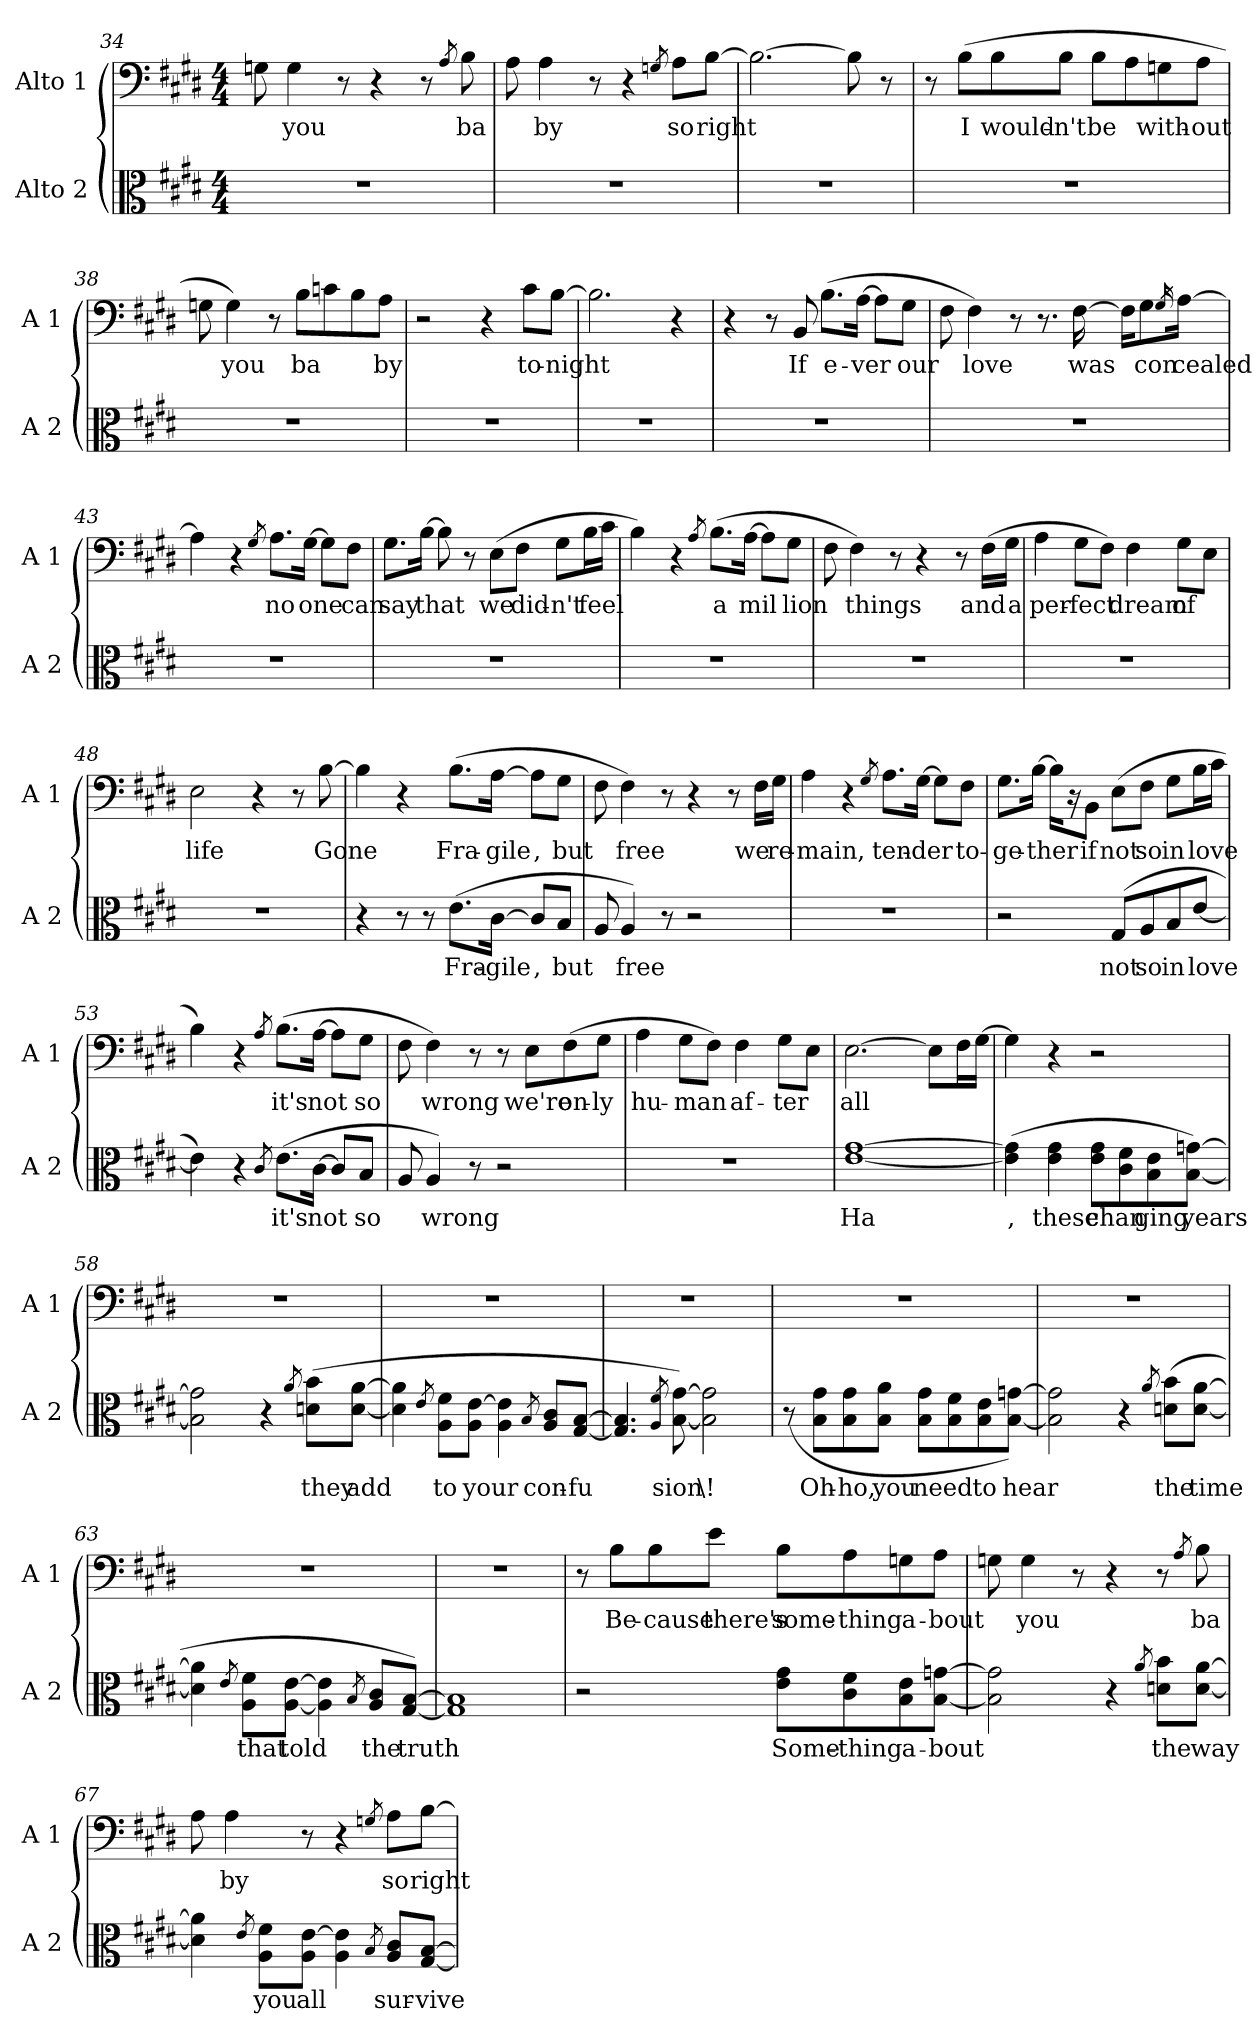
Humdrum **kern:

**kern	**text	**kern	**text
*part2	*part2	*part1	*part1
*staff2	*staff2	*staff1	*staff1
*I"Alto 2	*	*I"Alto 1	*
*I'A 2	*	*I'A 1	*
!!LO:PB:g=z
*clefC3	*	*clefF4	*
*k[f#c#g#d#]	*	*k[f#c#g#d#]	*
*E:	*	*E:	*
*M4/4	*	*M4/4	*
=34	=34	=34	=34
1r	.	8Gn\	.
!	!	!	!LO:LY:b
.	.	4G\	you
.	.	8r	.
.	.	4r	.
.	.	8r	.
.	.	8qA/	.
!	!	!	!LO:LY:b
.	.	8B\	ba
=35	=35	=35	=35
1r	.	8A\	.
!	!	!	!LO:LY:b
.	.	4A\	by
.	.	8r	.
.	.	4r	.
.	.	8qGn/	.
!	!	!	!LO:LY:b
.	.	8A\L	so
!	!	!	!LO:LY:b
.	.	[8B\J	right
=36	=36	=36	=36
1r	.	2.B\_	.
.	.	8B\]	.
.	.	8r	.
!!LO:LB:g=z
=37	=37	=37	=37
1r	.	8r	.
!	!	!	!LO:LY:b
.	.	(>8B\L	I
!	!	!	!LO:LY:b
.	.	8B\	would-
!	!	!	!LO:LY:b
.	.	8B\J	-n't
!	!	!	!LO:LY:b
.	.	8B\L	be
.	.	8A\	.
!	!	!	!LO:LY:b
.	.	8Gn\	with-
!	!	!	!LO:LY:b
.	.	8A\J	-out
=38	=38	=38	=38
1r	.	8Gn\	.
!	!	!	!LO:LY:b
.	.	4G\)	you
.	.	8r	.
!	!	!	!LO:LY:b
.	.	8B\L	ba
.	.	8cn\	.
.	.	8B\	.
!	!	!	!LO:LY:b
.	.	8A\J	by
=39	=39	=39	=39
1r	.	2r	.
.	.	4r	.
!	!	!	!LO:LY:b
.	.	8c#\L	to-
!	!	!	!LO:LY:b
.	.	[8B\J	-night
!!LO:LB:g=z
=40	=40	=40	=40
1r	.	2.B\]	.
.	.	4r	.
=41	=41	=41	=41
1r	.	4r	.
.	.	8r	.
!	!	!	!LO:LY:b
.	.	8BB/	If
!	!	!	!LO:LY:b
.	.	(>8.B\L	e-
!	!	!	!LO:LY:b
.	.	[16A\Jk	-ver
.	.	8A\L]	.
!	!	!	!LO:LY:b
.	.	8G#\J	our
=42	=42	=42	=42
1r	.	8F#\	.
!	!	!	!LO:LY:b
.	.	4F#\)	love
.	.	8r	.
.	.	8.r	.
!	!	!	!LO:LY:b
.	.	[16F#\	was
.	.	16F#\KL]	.
!	!	!	!LO:LY:b
.	.	8G#\	con
.	.	16qG#/	.
!	!	!	!LO:LY:b
.	.	[16A\Jk	cealed
=43	=43	=43	=43
1r	.	4A\]	.
.	.	4r	.
.	.	8qG#/	.
!	!	!	!LO:LY:b
.	.	8.A\L	no
!	!	!	!LO:LY:b
.	.	[16G#\Jk	one
.	.	8G#\L]	.
!	!	!	!LO:LY:b
.	.	8F#\J	can
!!LO:LB:g=z
=44	=44	=44	=44
!	!	!	!LO:LY:b
1r	.	8.G#\L	say
!	!	!	!LO:LY:b
.	.	[16B\Jk	that
.	.	8B\]	.
.	.	8r	.
!	!	!	!LO:LY:b
.	.	(>8E\L	we
!	!	!	!LO:LY:b
.	.	8F#\J	did-
!	!	!	!LO:LY:b
.	.	8G#\L	-n't
!	!	!	!LO:LY:b
.	.	16B\L	feel
.	.	16c#\JJ	.
=45	=45	=45	=45
1r	.	4B\)	.
.	.	4r	.
.	.	8qA/	.
!	!	!	!LO:LY:b
.	.	(>8.B\L	a
!	!	!	!LO:LY:b
.	.	[16A\Jk	mil
.	.	8A\L]	.
!	!	!	!LO:LY:b
.	.	8G#\J	lion
=46	=46	=46	=46
1r	.	8F#\	.
!	!	!	!LO:LY:b
.	.	4F#\)	things
.	.	8r	.
.	.	4r	.
.	.	8r	.
!	!	!	!LO:LY:b
.	.	(>16F#\LL	and
!	!	!	!LO:LY:b
.	.	16G#\JJ	a
=47	=47	=47	=47
!	!	!	!LO:LY:b
1r	.	4A\	per-
!	!	!	!LO:LY:b
.	.	8G#\L	-fect
.	.	8F#\J)	.
!	!	!	!LO:LY:b
.	.	4F#\	dream
!	!	!	!LO:LY:b
.	.	8G#\L	of
.	.	8E\J	.
!!LO:LB:g=z
=48	=48	=48	=48
!	!	!	!LO:LY:b
1r	.	2E\	life
.	.	4r	.
.	.	8r	.
!	!	!	!LO:LY:b
.	.	[8B\	Gone
=49	=49	=49	=49
4r	.	4B\]	.
8r	.	4r	.
8r	.	.	.
!	!LO:LY:b	!	!LO:LY:b
(>8.e\L	Fra-	(>8.B\L	Fra-
!	!LO:LY:b	!	!LO:LY:b
[16c#\Jk	-gile	[16A\Jk	-gile
!	!LO:LY:b	!	!LO:LY:b
8c#/L]	,	8A\L]	,
!	!LO:LY:b	!	!LO:LY:b
8B/J	but	8G#\J	but
=50	=50	=50	=50
8A/	.	8F#\	.
!	!LO:LY:b	!	!LO:LY:b
4A/)	free	4F#\)	free
8r	.	8r	.
2r	.	4r	.
.	.	8r	.
!	!	!	!LO:LY:b
.	.	16F#\LL	we
!	!	!	!LO:LY:b
.	.	16G#\JJ	re-
=51	=51	=51	=51
!	!	!	!LO:LY:b
1r	.	4A\	-main,
.	.	4r	.
.	.	8qG#/	.
!	!	!	!LO:LY:b
.	.	8.A\L	ten-
!	!	!	!LO:LY:b
.	.	[16G#\Jk	-der
.	.	8G#\L]	.
!	!	!	!LO:LY:b
.	.	8F#\J	to-
!!LO:PB:g=z
=52	=52	=52	=52
!	!	!	!LO:LY:b
2r	.	8.G#\L	-ge-
!	!	!	!LO:LY:b
.	.	[16B\Jk	-ther
.	.	16B\KL]	.
.	.	16r	.
!	!	!	!LO:LY:b
.	.	8BB\J	if
!	!LO:LY:b	!	!LO:LY:b
(>8G#/L	not	(>8E\L	not
!	!LO:LY:b	!	!LO:LY:b
8A/	so	8F#\J	so
!	!LO:LY:b	!	!LO:LY:b
8B/	in	8G#\L	in
!	!LO:LY:b	!	!LO:LY:b
[8e/J	love	16B\L	love
.	.	16c#\JJ	.
=53	=53	=53	=53
4e\])	.	4B\)	.
4r	.	4r	.
8qc#/	.	8qA/	.
!	!LO:LY:b	!	!LO:LY:b
(>8.e\L	it's	(>8.B\L	it's
!	!LO:LY:b	!	!LO:LY:b
[16c#\Jk	not	[16A\Jk	not
8c#/L]	.	8A\L]	.
!	!LO:LY:b	!	!LO:LY:b
8B/J	so	8G#\J	so
=54	=54	=54	=54
8A/	.	8F#\	.
!	!LO:LY:b	!	!LO:LY:b
4A/)	wrong	4F#\)	wrong
8r	.	8r	.
2r	.	8r	.
!	!	!	!LO:LY:b
.	.	8E\L	we're
!	!	!	!LO:LY:b
.	.	(>8F#\	on-
!	!	!	!LO:LY:b
.	.	8G#\J	-ly
!!LO:LB:g=z
=55	=55	=55	=55
!	!	!	!LO:LY:b
1r	.	4A\	hu-
!	!	!	!LO:LY:b
.	.	8G#\L	-man
.	.	8F#\J)	.
!	!	!	!LO:LY:b
.	.	4F#\	af-
!	!	!	!LO:LY:b
.	.	8G#\L	-ter
.	.	8E\J	.
=56	=56	=56	=56
!	!LO:LY:b	!	!LO:LY:b
[1e [1g#	Ha	[2.E\	all
.	.	8E\L]	.
.	.	16F#\L	.
.	.	[16G#\JJ	.
=57	=57	=57	=57
!	!LO:LY:b	!	!
(>4e\] 4g#\]	,	4G#\]	.
!	!LO:LY:b	!	!
4e\ 4g#\	these	4r	.
!	!LO:LY:b	!	!
8e\ 8g#\L	chan	2r	.
8c#\ 8f#\	.	.	.
!	!LO:LY:b	!	!
8B\ 8e\	ging	.	.
!	!LO:LY:b	!	!
[8B\ [8gn\J)	years	.	.
!!LO:LB:g=z
=58	=58	=58	=58
2B\] 2g\]	.	1r	.
4r	.	.	.
8qa/	.	.	.
!	!LO:LY:b	!	!
(>8dn\ 8b\L	they	.	.
!	!LO:LY:b	!	!
[8d\ [8a\J	add	.	.
=59	=59	=59	=59
4d\] 4a\]	.	1r	.
8qe/	.	.	.
!	!LO:LY:b	!	!
8A\ 8f#\L	to	.	.
!	!LO:LY:b	!	!
8A\ [8e\J	your	.	.
4A\ 4e\]	.	.	.
8qB/	.	.	.
!	!LO:LY:b	!	!
8A/ 8c#/L	con-	.	.
!	!LO:LY:b	!	!
[8G#/ [8B/J	-fu	.	.
=60	=60	=60	=60
4.G#/] 4.B/]	.	1r	.
8qA/ 8qf#/	.	.	.
!	!LO:LY:b	!	!
[8B\ [8g#\)	sion	.	.
!	!LO:LY:b	!	!
2B\] 2g#\]	\!	.	.
=61	=61	=61	=61
(>8r	.	1r	.
!	!LO:LY:b	!	!
8B\ 8g#\L	Oh-	.	.
!	!LO:LY:b	!	!
8B\ 8g#\	-ho,	.	.
!	!LO:LY:b	!	!
8B\ 8a\J	you	.	.
!	!LO:LY:b	!	!
8B\ 8g#\L	need	.	.
8B\ 8f#\	.	.	.
!	!LO:LY:b	!	!
8B\ 8e\	to	.	.
!	!LO:LY:b	!	!
[8B\ [8gn\J)	hear	.	.
!!LO:LB:g=z
=62	=62	=62	=62
2B\] 2g\]	.	1r	.
4r	.	.	.
8qa/	.	.	.
!	!LO:LY:b	!	!
(>8dn\ 8b\L	the	.	.
!	!LO:LY:b	!	!
[8d\ [8a\J	time	.	.
=63	=63	=63	=63
4d\] 4a\]	.	1r	.
8qe/	.	.	.
!	!LO:LY:b	!	!
8A\ 8f#\L	that	.	.
!	!LO:LY:b	!	!
[8A\ [8e\J	told	.	.
4A\] 4e\]	.	.	.
8qB/	.	.	.
!	!LO:LY:b	!	!
8A/ 8c#/L	the	.	.
!	!LO:LY:b	!	!
[8G#/ [8B/J)	truth	.	.
=64	=64	=64	=64
1G#] 1B]	.	1r	.
!!LO:LB:g=z
=65	=65	=65	=65
2r	.	8r	.
!	!	!	!LO:LY:b
.	.	8B\L	Be-
!	!	!	!LO:LY:b
.	.	8B\	-cause
!	!	!	!LO:LY:b
.	.	8e\J	there's
!	!LO:LY:b	!	!LO:LY:b
8e\ 8g#\L	Some-	8B\L	some-
!	!LO:LY:b	!	!LO:LY:b
8c#\ 8f#\	-thing	8A\	-thing
!	!LO:LY:b	!	!LO:LY:b
8B\ 8e\	a-	8Gn\	a-
!	!LO:LY:b	!	!LO:LY:b
[8B\ [8gn\J	-bout	8A\J	-bout
!!LO:PB:g=z
=66	=66	=66	=66
2B\] 2g\]	.	8Gn\	.
!	!	!	!LO:LY:b
.	.	4G\	you
.	.	8r	.
4r	.	4r	.
8qa/	.	.	.
!	!LO:LY:b	!	!
8dn\ 8b\L	the	8r	.
.	.	8qA/	.
!	!LO:LY:b	!	!LO:LY:b
[8d\ [8a\J	way	8B\	ba
=67	=67	=67	=67
4d\] 4a\]	.	8A\	.
!	!	!	!LO:LY:b
.	.	4A\	by
8qe/	.	.	.
!	!LO:LY:b	!	!
8A\ 8f#\L	you	.	.
!	!LO:LY:b	!	!
8A\ [8e\J	all	8r	.
4A\ 4e\]	.	4r	.
8qB/	.	8qGn/	.
!	!LO:LY:b	!	!LO:LY:b
8A/ 8c#/L	sur-	8A\L	so
!	!LO:LY:b	!	!LO:LY:b
[8G#/ [8B/J	-vive	[8B\J	right
=	=	=	=
*-	*-	*-	*-
